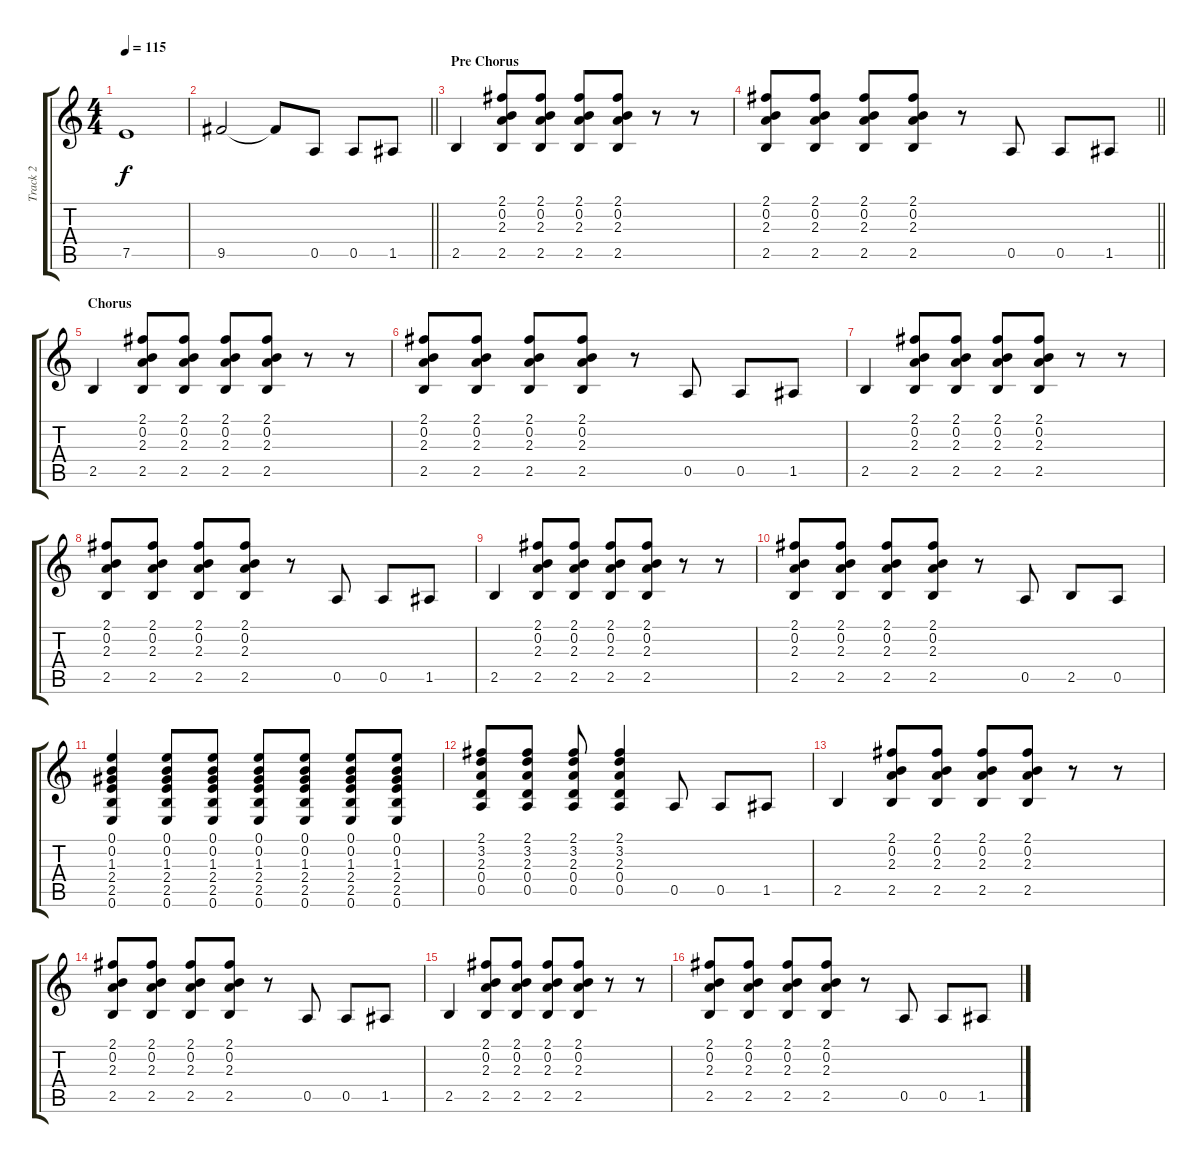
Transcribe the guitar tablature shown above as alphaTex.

\track ("Track 2" "Track 2") {instrument electricguitarclean}
\staff {score tabs}
\tuning (E4 B3 G3 D3 A2 E2) {hide}
\ts (4 4)
\tempo 115
\clef g2
\ks c
7.5.1{dy f} |
\barLineRight lightlight
9.5.2 9.5{t}.8 0.5.8{instrument distortionguitar} 0.5.8 1.5.8 |
\section ("" "Pre Chorus")
2.5.4 (2.1 0.2 2.3 2.5).8 (2.1 0.2 2.3 2.5).8 (2.1 0.2 2.3 2.5).8 (2.1 0.2 2.3 2.5).8 r.8 r.8 |
\barLineRight lightlight
(2.1 0.2 2.3 2.5).8 (2.1 0.2 2.3 2.5).8 (2.1 0.2 2.3 2.5).8 (2.1 0.2 2.3 2.5).8 r.8 0.5.8 0.5.8 1.5.8 |
\section ("" "Chorus")
2.5.4 (2.1 0.2 2.3 2.5).8 (2.1 0.2 2.3 2.5).8 (2.1 0.2 2.3 2.5).8 (2.1 0.2 2.3 2.5).8 r.8 r.8 |
(2.1 0.2 2.3 2.5).8 (2.1 0.2 2.3 2.5).8 (2.1 0.2 2.3 2.5).8 (2.1 0.2 2.3 2.5).8 r.8 0.5.8 0.5.8 1.5.8 |
2.5.4 (2.1 0.2 2.3 2.5).8 (2.1 0.2 2.3 2.5).8 (2.1 0.2 2.3 2.5).8 (2.1 0.2 2.3 2.5).8 r.8 r.8 |
(2.1 0.2 2.3 2.5).8 (2.1 0.2 2.3 2.5).8 (2.1 0.2 2.3 2.5).8 (2.1 0.2 2.3 2.5).8 r.8 0.5.8 0.5.8 1.5.8 |
2.5.4 (2.1 0.2 2.3 2.5).8 (2.1 0.2 2.3 2.5).8 (2.1 0.2 2.3 2.5).8 (2.1 0.2 2.3 2.5).8 r.8 r.8 |
(2.1 0.2 2.3 2.5).8 (2.1 0.2 2.3 2.5).8 (2.1 0.2 2.3 2.5).8 (2.1 0.2 2.3 2.5).8 r.8 0.5.8 2.5.8 0.5.8 |
(0.1 0.2 1.3 2.4 2.5 0.6).4 (0.1 0.2 1.3 2.4 2.5 0.6).8 (0.1 0.2 1.3 2.4 2.5 0.6).8 (0.1 0.2 1.3 2.4 2.5 0.6).8 (0.1 0.2 1.3 2.4 2.5 0.6).8 (0.1 0.2 1.3 2.4 2.5 0.6).8 (0.1 0.2 1.3 2.4 2.5 0.6).8 |
(2.1 3.2 2.3 0.4 0.5).8 (2.1 3.2 2.3 0.4 0.5).8 (2.1 3.2 2.3 0.4 0.5).8 (2.1 3.2 2.3 0.4 0.5).4 0.5.8 0.5.8 1.5.8 |
2.5.4 (2.1 0.2 2.3 2.5).8 (2.1 0.2 2.3 2.5).8 (2.1 0.2 2.3 2.5).8 (2.1 0.2 2.3 2.5).8 r.8 r.8 |
(2.1 0.2 2.3 2.5).8 (2.1 0.2 2.3 2.5).8 (2.1 0.2 2.3 2.5).8 (2.1 0.2 2.3 2.5).8 r.8 0.5.8 0.5.8 1.5.8 |
2.5.4 (2.1 0.2 2.3 2.5).8 (2.1 0.2 2.3 2.5).8 (2.1 0.2 2.3 2.5).8 (2.1 0.2 2.3 2.5).8 r.8 r.8 |
(2.1 0.2 2.3 2.5).8 (2.1 0.2 2.3 2.5).8 (2.1 0.2 2.3 2.5).8 (2.1 0.2 2.3 2.5).8 r.8 0.5.8 0.5.8 1.5.8
